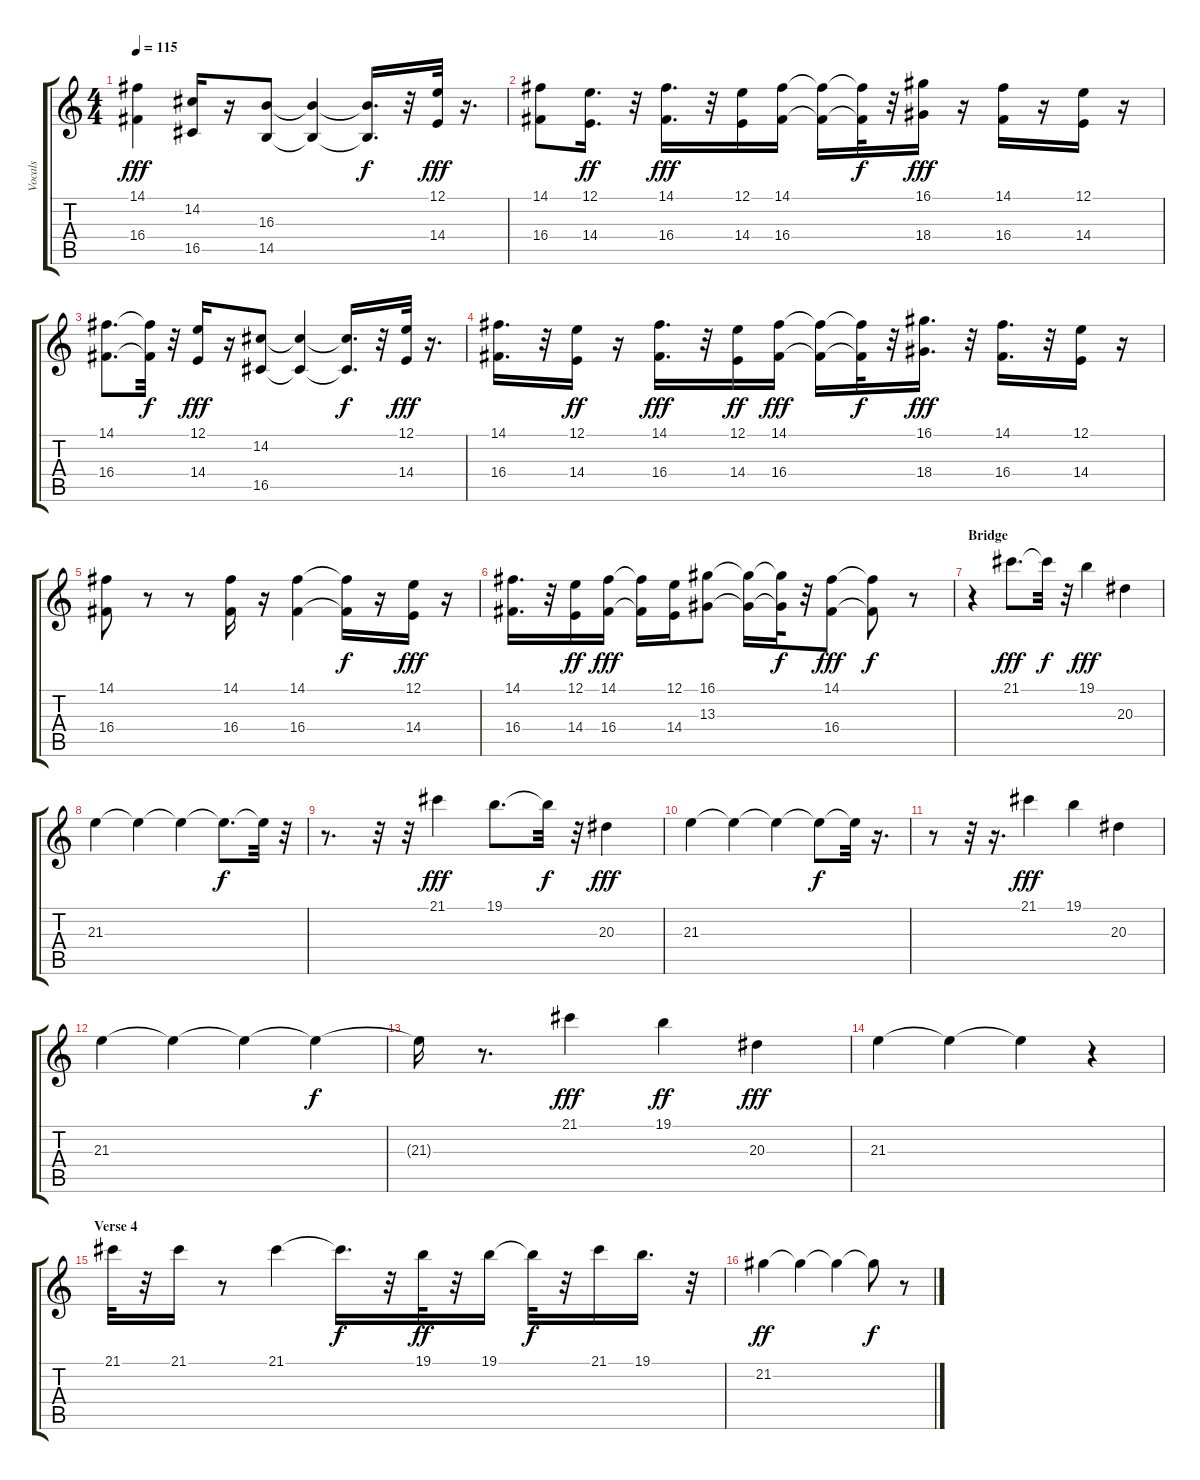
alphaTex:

\track ("Vocals" "Vocals") {instrument flute}
\staff {score tabs}
\tuning (E4 B3 G3 D3 A2 E2) {hide}
\ts (4 4)
\tempo 115
\clef g2
\ks c
(14.1 16.4).4{dy fff} (14.2 16.5).16 r.16 (16.3 14.5).8 (16.3{t} 14.5{t}).4 (16.3{t} 14.5{t}).16{d dy f} r.32 (12.1 14.4).32{dy fff} r.16{d} |
(14.1 16.4).8 (12.1 14.4).16{d dy ff} r.32 (14.1 16.4).16{d dy fff} r.32 (12.1 14.4).16 (14.1 16.4).16 (14.1{t} 16.4{t}).16 (14.1{t} 16.4{t}).32{dy f} r.32 (16.1 18.4).16{dy fff} r.16 (14.1 16.4).16 r.16 (12.1 14.4).16 r.16 |
(14.1 16.4).8{d} (14.1{t} 16.4{t}).32{dy f} r.32 (12.1 14.4).16{dy fff} r.16 (14.2 16.5).8 (14.2{t} 16.5{t}).4 (14.2{t} 16.5{t}).16{d dy f} r.32 (12.1 14.4).32{dy fff} r.16{d} |
(14.1 16.4).16{d} r.32 (12.1 14.4).16{dy ff} r.16 (14.1 16.4).16{d dy fff} r.32 (12.1 14.4).16{dy ff} (14.1 16.4).16{dy fff} (14.1{t} 16.4{t}).16 (14.1{t} 16.4{t}).32{dy f} r.32 (16.1 18.4).16{d dy fff} r.32 (14.1 16.4).16{d} r.32 (12.1 14.4).16 r.16 |
(14.1 16.4).8 r.8 r.8 (14.1 16.4).16 r.16 (14.1 16.4).4 (14.1{t} 16.4{t}).16{dy f} r.16 (12.1 14.4).16{dy fff} r.16 |
(14.1 16.4).16{d} r.32 (12.1 14.4).16{dy ff} (14.1 16.4).16{dy fff} (14.1{t} 16.4{t}).16 (12.1 14.4).16 (16.1 13.3).8 (16.1{t} 13.3{t}).16 (16.1{t} 13.3{t}).32{dy f} r.32 (14.1 16.4).8{dy fff} (14.1{t} 16.4{t}).8{dy f} r.8 |
\section ("" "Bridge")
r.4 21.1.8{d dy fff} 21.1{t}.32{dy f} r.32 19.1.4{dy fff} 20.3.4 |
21.3.4 21.3{t}.4 21.3{t}.4 21.3{t}.8{d dy f} 21.3{t}.32 r.32 |
r.8{d} r.32 r.32 21.1.4{dy fff} 19.1.8{d} 19.1{t}.32{dy f} r.32 20.3.4{dy fff} |
21.3.4 21.3{t}.4 21.3{t}.4 21.3{t}.8{dy f} 21.3{t}.32 r.16{d} |
r.8 r.32 r.16{d} 21.1.4{dy fff} 19.1.4 20.3.4 |
21.3.4 21.3{t}.4 21.3{t}.4 21.3{t}.4{dy f} |
21.3{t}.16 r.8{d} 21.1.4{dy fff} 19.1.4{dy ff} 20.3.4{dy fff} |
21.3.4 21.3{t}.4 21.3{t}.4 r.4 |
\section ("" "Verse 4")
21.1.32 r.32 21.1.16 r.8 21.1.4 21.1{t}.16{d dy f} r.32 19.1.32{dy ff} r.32 19.1.16 19.1{t}.32{dy f} r.32 21.1.16 19.1.16{d} r.32 |
21.2.4{dy ff} 21.2{t}.4 21.2{t}.4 21.2{t}.8{dy f} r.8
